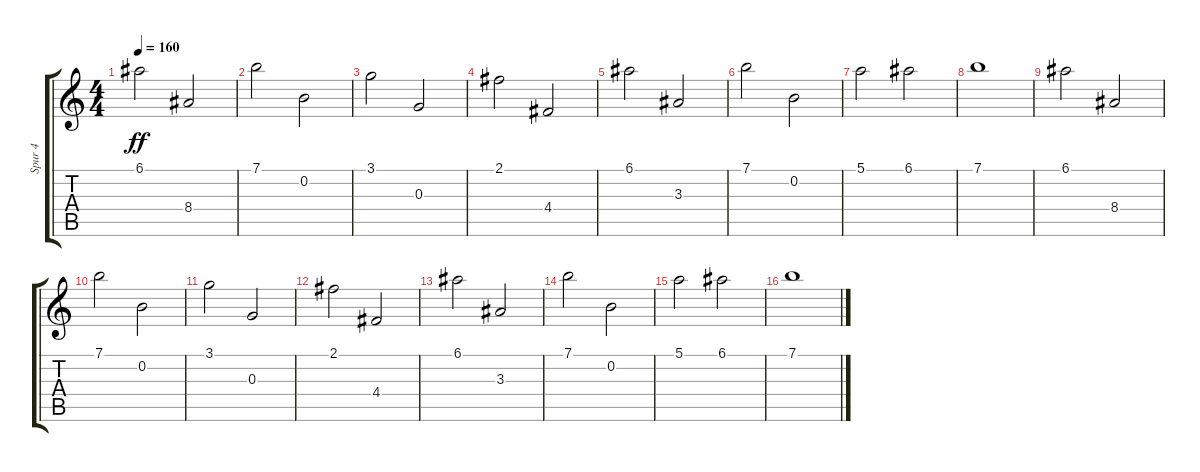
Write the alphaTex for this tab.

\track ("Spur 4" "Spur 4") {instrument distortionguitar}
\staff {score tabs}
\tuning (E4 B3 G3 D3 A2 E2) {hide}
\ts (4 4)
\tempo 160
\clef g2
\ks c
6.1.2{dy ff} 8.4.2 |
7.1.2 0.2.2 |
3.1.2 0.3.2 |
2.1.2 4.4.2 |
6.1.2 3.3.2 |
7.1.2 0.2.2 |
5.1.2 6.1.2 |
7.1.1 |
6.1.2 8.4.2 |
7.1.2 0.2.2 |
3.1.2 0.3.2 |
2.1.2 4.4.2 |
6.1.2 3.3.2 |
7.1.2 0.2.2 |
5.1.2 6.1.2 |
7.1.1
